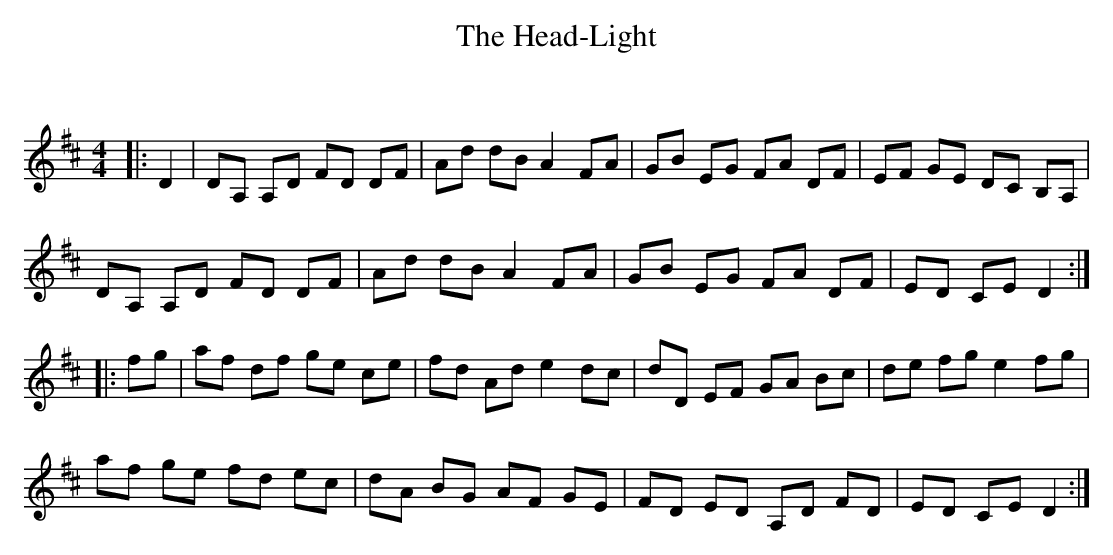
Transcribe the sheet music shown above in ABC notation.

X:1
T: The Head-Light
C:
Q: 232
K:D
M:4/4
L:1/8
|:D2|DA, A,D FD DF|Ad dB A2 FA|GB EG FA DF|EF GE DC B,A,|
DA, A,D FD DF|Ad dB A2 FA|GB EG FA DF|ED CE D2:|
|:fg|af df ge ce|fd Ad e2 dc|dD EF GA Bc|de fg e2 fg|
af ge fd ec|dA BG AF GE|FD ED A,D FD|ED CE D2:|
